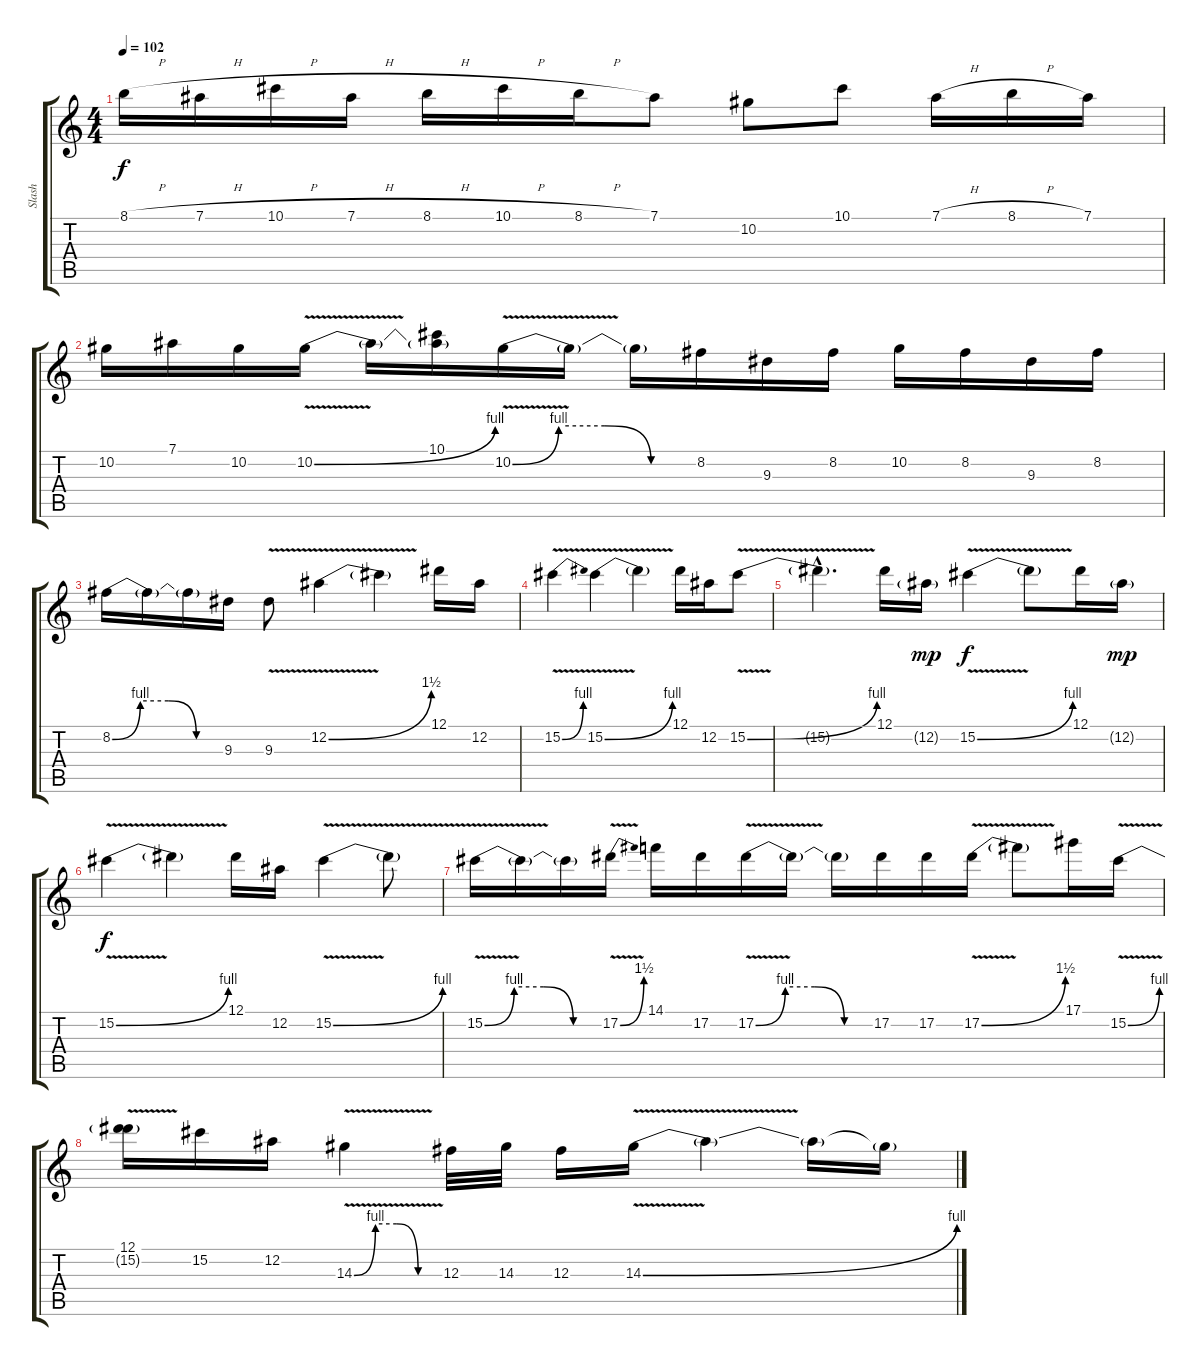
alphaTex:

\track ("Slash" "Slash") {instrument electricguitarclean}
\staff {score tabs}
\tuning (Eb4 Bb3 Gb3 Db3 Ab2 Eb2) {hide}
\ts (4 4)
\tempo 102
\clef g2
\ks c
8.1{h}.16{dy f} 7.1{h}.16 10.1{h}.16 7.1{h}.16 8.1{h}.16 10.1{h}.16 8.1{h}.16 7.1.8 10.2.8 10.1.8 7.1{h}.16 8.1{h}.16 7.1.16 |
10.2.16 7.1.16 10.2.16 10.2{be (bend 0 0 60 4) v}.16 10.2{t}.16 (10.1 10.2{t}).16 10.2{be (custom 0 0 15 4 30 4 45 0 60 0) v}.16 10.2{t}.16 10.2{t}.16 8.2.16 9.3.16 8.2.16 10.2.16 8.2.16 9.3.16 8.2.16 |
8.2{be (custom 0 0 15 4 30 4 45 0 60 0)}.16 8.2{t}.16 8.2{t}.16 9.3.16 9.3{v}.8 12.2{be (bend 0 0 60 6) v}.4 12.2{t}.4 12.1.16 12.2.16 |
15.2{be (bend 0 0 60 4) v}.4 15.2{be (bend 0 0 60 4) v}.4 15.2{t}.4 12.1.16 12.2.16 15.2{be (bend 0 0 60 4) v}.8 |
15.2{hac t}.4{d} 12.1.16 12.2{g}.16{dy mp} 15.2{be (bend 0 0 60 4) v}.4{dy f} 15.2{t}.8 12.1.16 12.2{g}.16{dy mp} |
15.2{be (bend 0 0 60 4) v}.4{dy f} 15.2{t}.4 12.1.16 12.2.16 15.2{be (bend 0 0 60 4) v}.4 15.2{t}.8 |
15.2{be (custom 0 0 15 4 30 4 45 0 60 0) v}.16 15.2{t}.16 15.2{t}.16 17.2{be (bend 0 0 60 6) v}.16 14.1.16 17.2.16 17.2{be (custom 0 0 15 4 30 4 45 0 60 0) v}.16 17.2{t}.16 17.2{t}.16 17.2.16 17.2.16 17.2{be (bend 0 0 60 6) v}.16 17.2{t}.8 17.1.16 15.2{be (bend 0 0 60 4) v}.16 |
(12.1 15.2{t}).16 15.2.16 12.2.16 14.3{be (custom 0 0 15 4 30 4 45 0 60 0) v}.4 12.3.32 14.3.32 12.3.16 14.3{be (bend 0 0 60 4) v}.16 14.3{t}.4 14.3{t}.16 14.3{t}.16
